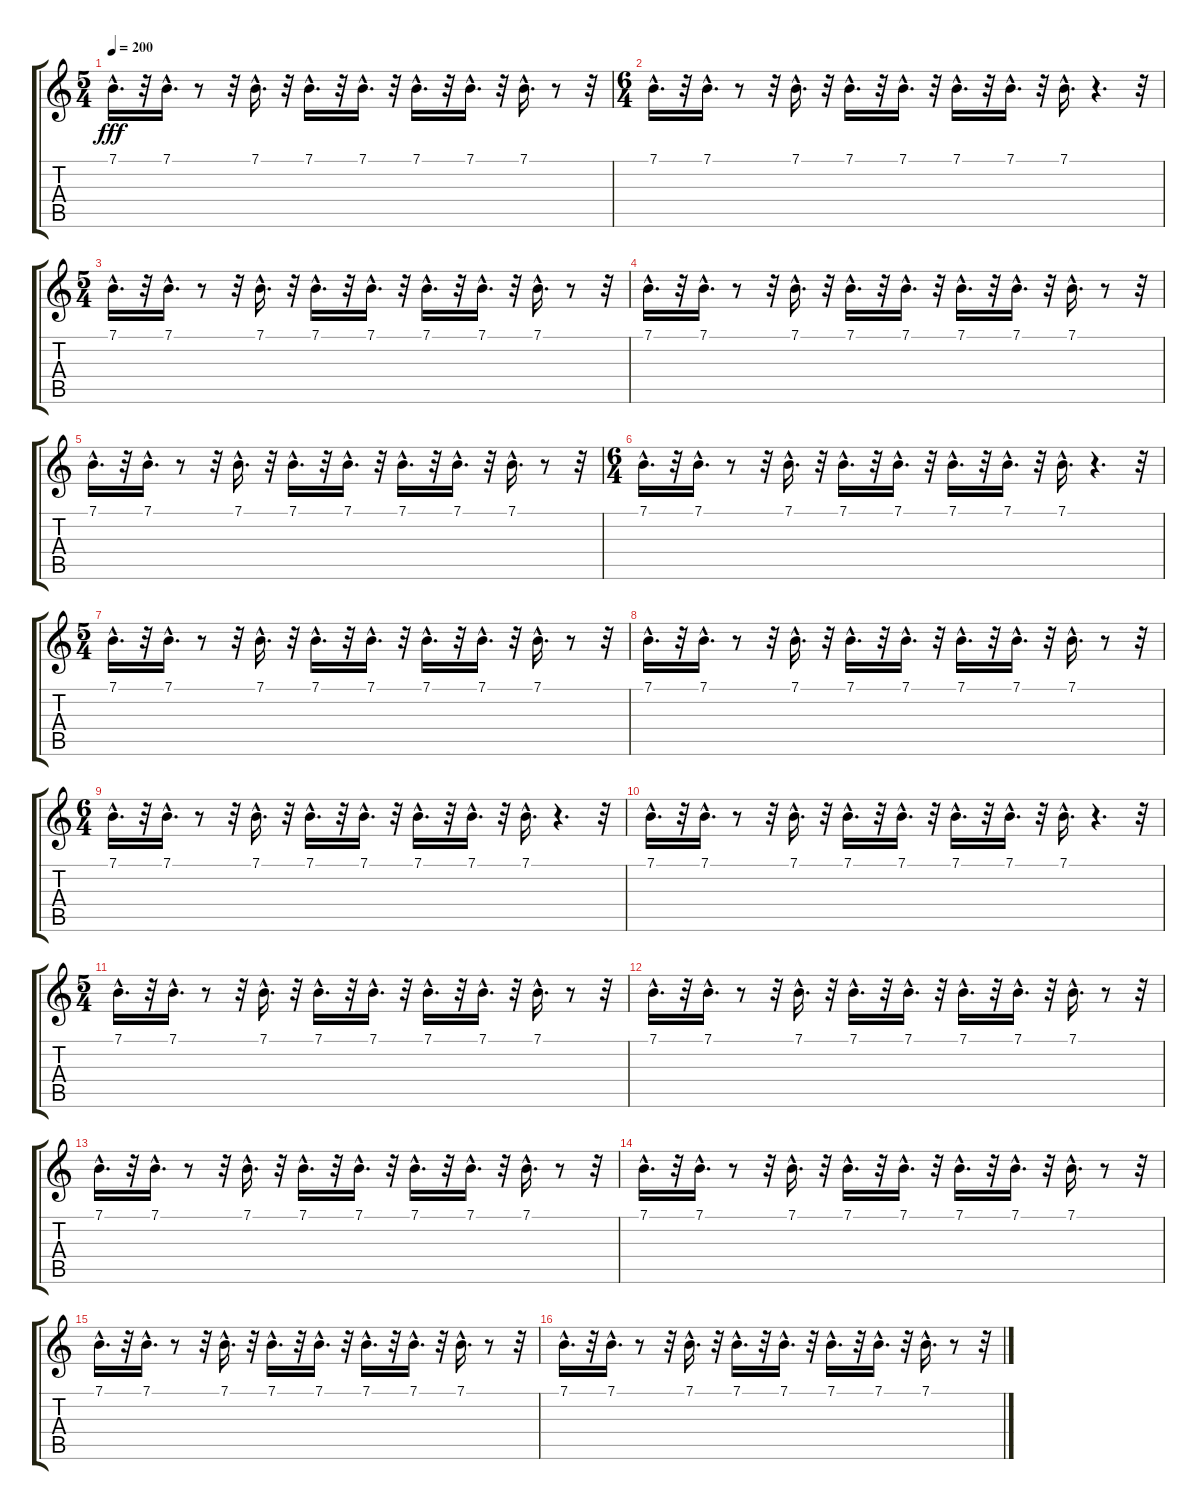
\track "" {instrument seashore}
\staff {score tabs}
\tuning (E4 B3 G3 D3 A2 E2) {hide}
\ts (5 4)
\tempo 200
\clef g2
\ks c
7.1{hac}.16{d dy fff} r.32 7.1{hac}.16{d} r.8 r.32 7.1{hac}.16{d} r.32 7.1{hac}.16{d} r.32 7.1{hac}.16{d} r.32 7.1{hac}.16{d} r.32 7.1{hac}.16{d} r.32 7.1{hac}.16{d} r.8 r.32 |
\ts (6 4)
7.1{hac}.16{d} r.32 7.1{hac}.16{d} r.8 r.32 7.1{hac}.16{d} r.32 7.1{hac}.16{d} r.32 7.1{hac}.16{d} r.32 7.1{hac}.16{d} r.32 7.1{hac}.16{d} r.32 7.1{hac}.16{d} r.4{d} r.32 |
\ts (5 4)
7.1{hac}.16{d} r.32 7.1{hac}.16{d} r.8 r.32 7.1{hac}.16{d} r.32 7.1{hac}.16{d} r.32 7.1{hac}.16{d} r.32 7.1{hac}.16{d} r.32 7.1{hac}.16{d} r.32 7.1{hac}.16{d} r.8 r.32 |
7.1{hac}.16{d} r.32 7.1{hac}.16{d} r.8 r.32 7.1{hac}.16{d} r.32 7.1{hac}.16{d} r.32 7.1{hac}.16{d} r.32 7.1{hac}.16{d} r.32 7.1{hac}.16{d} r.32 7.1{hac}.16{d} r.8 r.32 |
7.1{hac}.16{d} r.32 7.1{hac}.16{d} r.8 r.32 7.1{hac}.16{d} r.32 7.1{hac}.16{d} r.32 7.1{hac}.16{d} r.32 7.1{hac}.16{d} r.32 7.1{hac}.16{d} r.32 7.1{hac}.16{d} r.8 r.32 |
\ts (6 4)
7.1{hac}.16{d} r.32 7.1{hac}.16{d} r.8 r.32 7.1{hac}.16{d} r.32 7.1{hac}.16{d} r.32 7.1{hac}.16{d} r.32 7.1{hac}.16{d} r.32 7.1{hac}.16{d} r.32 7.1{hac}.16{d} r.4{d} r.32 |
\ts (5 4)
7.1{hac}.16{d} r.32 7.1{hac}.16{d} r.8 r.32 7.1{hac}.16{d} r.32 7.1{hac}.16{d} r.32 7.1{hac}.16{d} r.32 7.1{hac}.16{d} r.32 7.1{hac}.16{d} r.32 7.1{hac}.16{d} r.8 r.32 |
7.1{hac}.16{d} r.32 7.1{hac}.16{d} r.8 r.32 7.1{hac}.16{d} r.32 7.1{hac}.16{d} r.32 7.1{hac}.16{d} r.32 7.1{hac}.16{d} r.32 7.1{hac}.16{d} r.32 7.1{hac}.16{d} r.8 r.32 |
\ts (6 4)
7.1{hac}.16{d} r.32 7.1{hac}.16{d} r.8 r.32 7.1{hac}.16{d} r.32 7.1{hac}.16{d} r.32 7.1{hac}.16{d} r.32 7.1{hac}.16{d} r.32 7.1{hac}.16{d} r.32 7.1{hac}.16{d} r.4{d} r.32 |
7.1{hac}.16{d} r.32 7.1{hac}.16{d} r.8 r.32 7.1{hac}.16{d} r.32 7.1{hac}.16{d} r.32 7.1{hac}.16{d} r.32 7.1{hac}.16{d} r.32 7.1{hac}.16{d} r.32 7.1{hac}.16{d} r.4{d} r.32 |
\ts (5 4)
7.1{hac}.16{d} r.32 7.1{hac}.16{d} r.8 r.32 7.1{hac}.16{d} r.32 7.1{hac}.16{d} r.32 7.1{hac}.16{d} r.32 7.1{hac}.16{d} r.32 7.1{hac}.16{d} r.32 7.1{hac}.16{d} r.8 r.32 |
7.1{hac}.16{d} r.32 7.1{hac}.16{d} r.8 r.32 7.1{hac}.16{d} r.32 7.1{hac}.16{d} r.32 7.1{hac}.16{d} r.32 7.1{hac}.16{d} r.32 7.1{hac}.16{d} r.32 7.1{hac}.16{d} r.8 r.32 |
7.1{hac}.16{d} r.32 7.1{hac}.16{d} r.8 r.32 7.1{hac}.16{d} r.32 7.1{hac}.16{d} r.32 7.1{hac}.16{d} r.32 7.1{hac}.16{d} r.32 7.1{hac}.16{d} r.32 7.1{hac}.16{d} r.8 r.32 |
7.1{hac}.16{d} r.32 7.1{hac}.16{d} r.8 r.32 7.1{hac}.16{d} r.32 7.1{hac}.16{d} r.32 7.1{hac}.16{d} r.32 7.1{hac}.16{d} r.32 7.1{hac}.16{d} r.32 7.1{hac}.16{d} r.8 r.32 |
7.1{hac}.16{d} r.32 7.1{hac}.16{d} r.8 r.32 7.1{hac}.16{d} r.32 7.1{hac}.16{d} r.32 7.1{hac}.16{d} r.32 7.1{hac}.16{d} r.32 7.1{hac}.16{d} r.32 7.1{hac}.16{d} r.8 r.32 |
7.1{hac}.16{d} r.32 7.1{hac}.16{d} r.8 r.32 7.1{hac}.16{d} r.32 7.1{hac}.16{d} r.32 7.1{hac}.16{d} r.32 7.1{hac}.16{d} r.32 7.1{hac}.16{d} r.32 7.1{hac}.16{d} r.8 r.32
